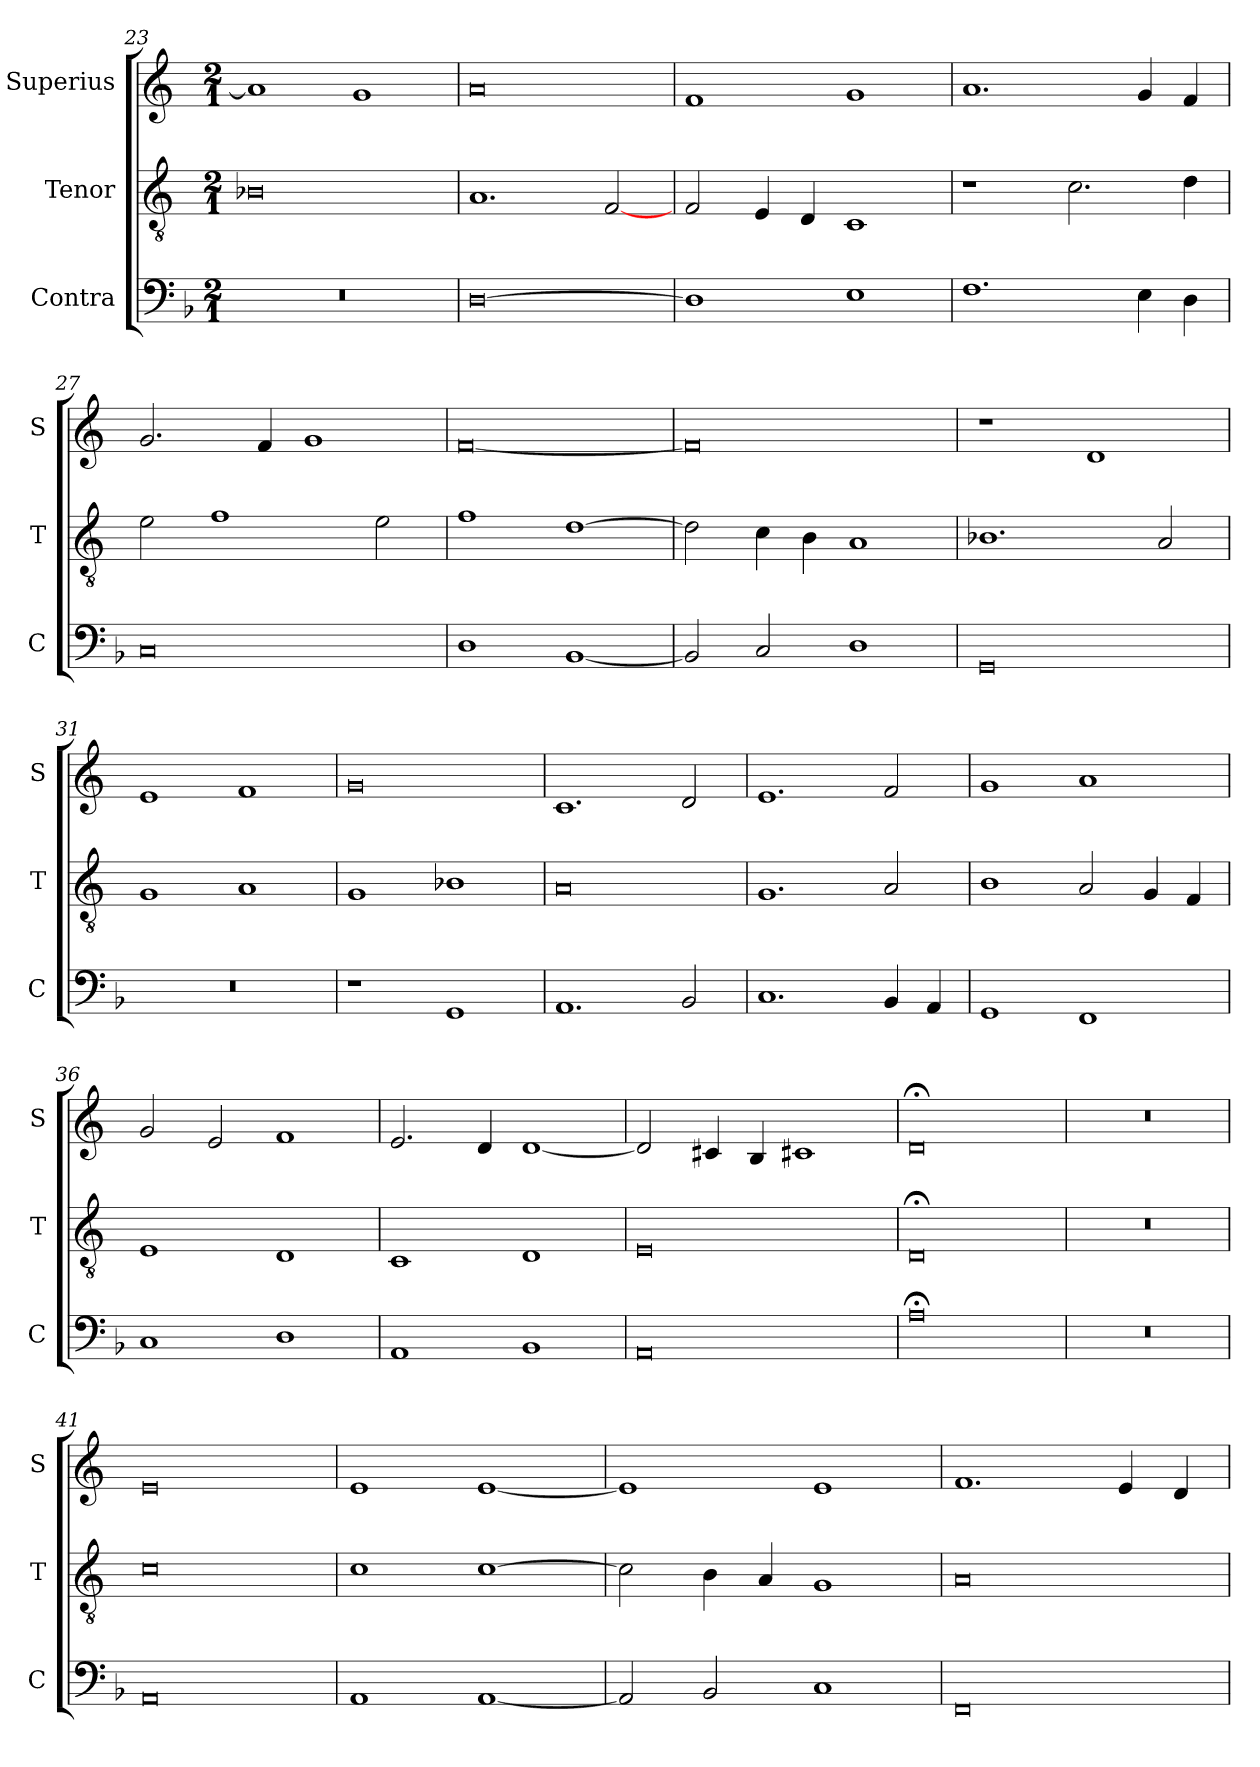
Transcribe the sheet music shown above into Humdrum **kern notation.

**kern	**kern	**kern
*part3	*part2	*part1
*staff3	*staff2	*staff1
*I"Contra	*I"Tenor	*I"Superius
*I'C	*I'T	*I'S
*clefF4	*clefGv2	*clefG2
*k[b-]	*k[]	*k[]
*M2/1	*M2/1	*M2/1
=23	=23	=23
0r	0B-X	1a]
.	.	1g
=24	=24	=24
[0D	1.A	0a
.	[2F	.
=25	=25	=25
1D]	2F	1f
.	4E	.
.	4D	.
1E	1C	1g
=26	=26	=26
1.F	1r	1.a
.	2.c	.
4E	.	4g
4D	4d	4f
=27	=27	=27
0C	2e	2.g
.	1f	.
.	.	4f
.	.	1g
.	2e	.
=28	=28	=28
1D	1f	[0f
[1BB-	[1d	.
=29	=29	=29
2BB-]	2d]	0f]
2C	4c	.
.	4B	.
1D	1A	.
=30	=30	=30
0GG	1.B-X	1r
.	.	1d
.	2A	.
=31	=31	=31
0r	1G	1e
.	1A	1f
=32	=32	=32
1r	1G	0g
1GG	1B-X	.
=33	=33	=33
1.AA	0A	1.c
2BB-	.	2d
=34	=34	=34
1.C	1.G	1.e
4BB-	2A	2f
4AA	.	.
=35	=35	=35
1GG	1B	1g
1FF	2A	1a
.	4G	.
.	4F	.
=36	=36	=36
1C	1E	2g
.	.	2e
1D	1D	1f
=37	=37	=37
1AA	1C	2.e
.	.	4d
1BB-	1D	[1d
=38	=38	=38
0AA	0E	2d]
.	.	4c#X
.	.	4B
.	.	1c#X
=39	=39	=39
0A;<	0D;<	0d;<
=40	=40	=40
0r	0r	0r
=41	=41	=41
0AA	0c	0e
=42	=42	=42
1AA	1c	1e
[1AA	[1c	[1e
=43	=43	=43
2AA]	2c]	1e]
2BB-	4B	.
.	4A	.
1C	1G	1e
=44	=44	=44
0FF	0A	1.f
.	.	4e
.	.	4d
=	=	=
*-	*-	*-
